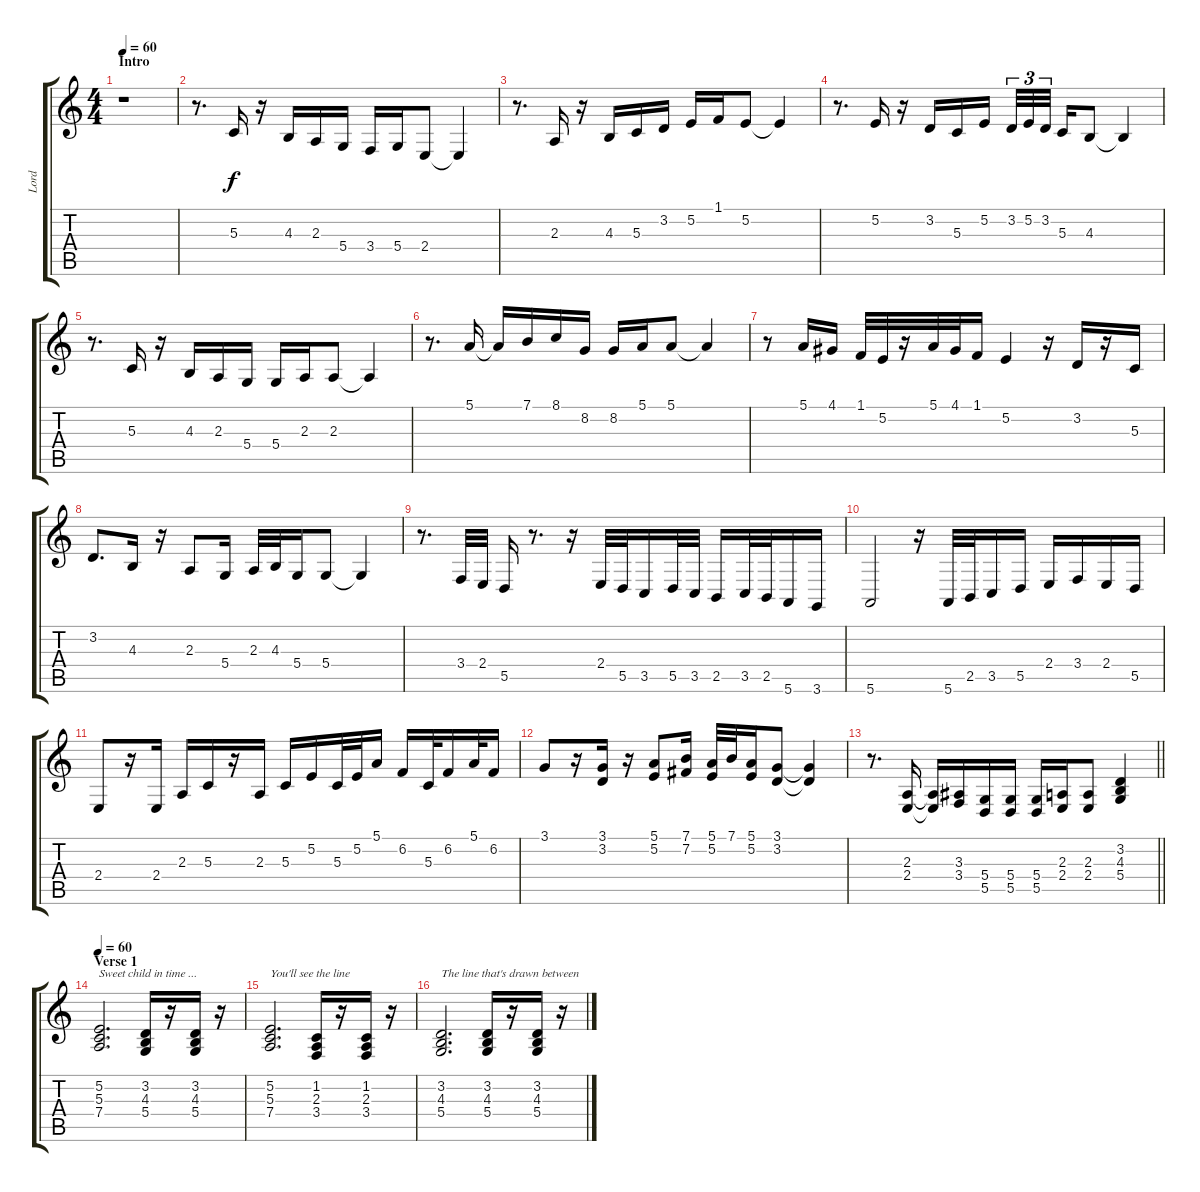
\track ("Lord" "Lord") {instrument marimba}
\staff {score tabs}
\tuning (E4 B3 G3 D3 A2 E2) {hide}
\ts (4 4)
\section ("" "Intro")
\tempo 60
\clef g2
\ks c
r.1{dy f instrument marimba} |
r.8{d} 5.3.16 r.16 4.3.16 2.3.16 5.4.16 3.4.16 5.4.16 2.4.8 2.4{t}.4 |
r.8{d} 2.3.16 r.16 4.3.16 5.3.16 3.2.16 5.2.16 1.1.16 5.2.8 5.2{t}.4 |
r.8{d} 5.2.16 r.16 3.2.16 5.3.16 5.2.16 3.2.32{tu (3 2)} 5.2.32{tu (3 2)} 3.2.32{tu (3 2) beam splitsecondary} 5.3.16 4.3.8 4.3{t}.4 |
r.8{d} 5.3.16 r.16 4.3.16 2.3.16 5.4.16 5.4.16 2.3.16 2.3.8 2.3{t}.4 |
r.8{d} 5.1.16 5.1{t}.16 7.1.16 8.1.16 8.2.16 8.2.16 5.1.16 5.1.8 5.1{t}.4 |
r.8 5.1.16 4.1.16 1.1.32 5.2.32 r.16 5.1.32 4.1.32 1.1.16 5.2.4 r.16 3.2.16 r.16 5.3.16 |
3.2.8{d} 4.3.16 r.16 2.3.8 5.4.16 2.3.32 4.3.32 5.4.16 5.4.8 5.4{t}.4 |
r.8{d} 3.4.32 2.4.32 5.5.16 r.8{d} r.16 2.4.32 5.5.32 3.5.16 5.5.32 3.5.32 2.5.16 3.5.32 2.5.32 5.6.16 3.6.16 |
5.6.2 r.16 5.6.32 2.5.32 3.5.16 5.5.16 2.4.16 3.4.16 2.4.16 5.5.16 |
2.4.8 r.16 2.4.16 2.3.16 5.3.16 r.16 2.3.16 5.3.16 5.2.16 5.3.32 5.2.32 5.1.16 6.2.16 5.3.32 6.2.16 5.1.32 6.2.16 |
3.1.8 r.16 (3.1 3.2).16 r.16 (5.1 5.2).8 (7.1 7.2).16 (5.1 5.2).32 7.1.32 (5.1 5.2).16 (3.1 3.2).8 (3.1{t} 3.2{t}).4 |
\barLineRight lightlight
r.8{d} (2.3 2.4).16 (2.3{t} 2.4{t}).16 (3.3 3.4).16 (5.4 5.5).16 (5.4 5.5).16 (5.4 5.5).16 (2.3 2.4).16 (2.3 2.4).8 (3.2 4.3 5.4).4 |
\section ("" "Verse 1")
\tempo 60
(5.2 5.3 7.4).2{d txt "Sweet child in time ..."} (3.2 4.3 5.4).16 r.16 (3.2 4.3 5.4).16 r.16 |
(5.2 5.3 7.4).2{d txt "You'll see the line"} (1.2 2.3 3.4).16 r.16 (1.2 2.3 3.4).16 r.16 |
(3.2 4.3 5.4).2{d txt "The line that's drawn between"} (3.2 4.3 5.4).16 r.16 (3.2 4.3 5.4).16 r.16
